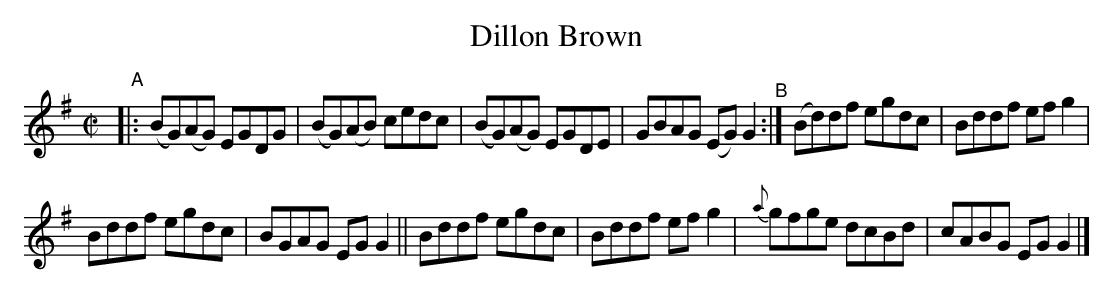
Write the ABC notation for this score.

X:1
T: Dillon Brown
M: C|
L: 1/8
K: G
"^A"\
|: (BG)(AG) EGDG | (BG)(AB) cedc | (BG)(AG) EGDE | GBAG (EG)G2 "^B":| (Bd)df egdc | Bddf efg2 |
Bddf egdc | BGAG EGG2 || Bddf egdc | Bddf efg2 | {a}gfge dcBd | cABG EGG2 |]
